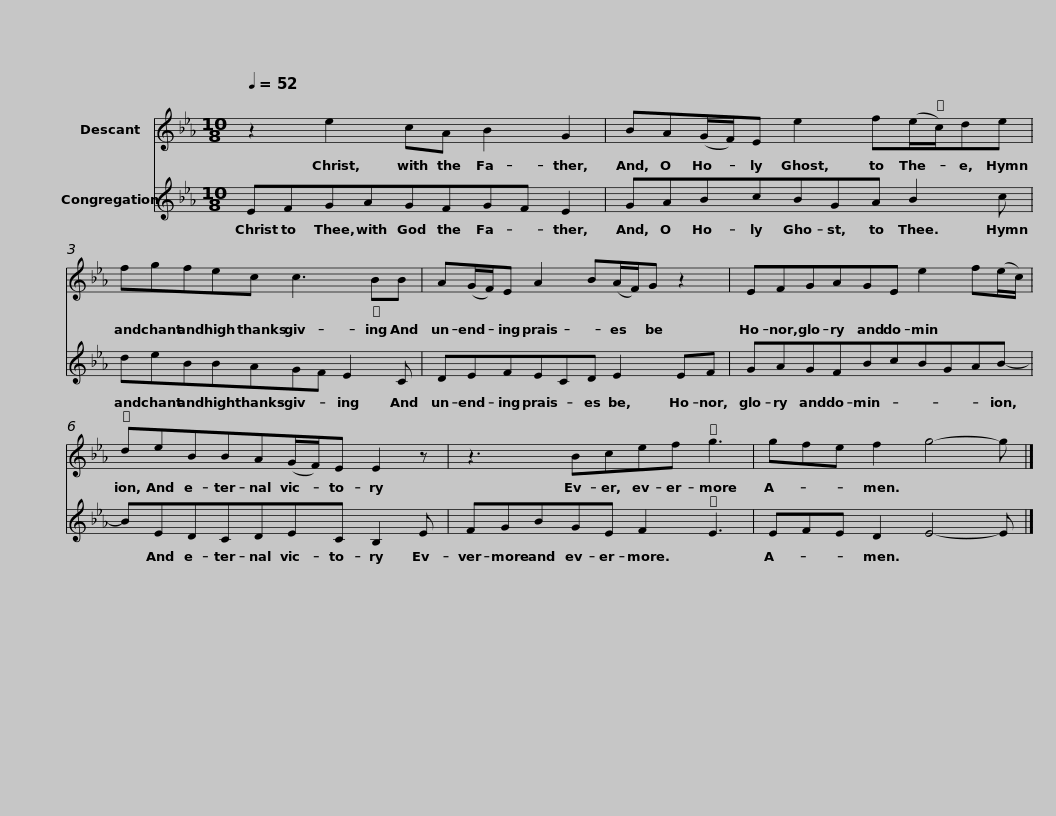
X:1
%%score 1 2
L:1/8
Q:1/4=52
M:10/8
I:linebreak $
K:Eb
V:1 treble
V:2 treble
V:1
 z2 e2 cA B2 G2 | BA(G/F/)E e2 f(e/c/)de |$ fgfec c3 BB | A(G/F/)E A2 B(A/F/)G z2 |$ EFGAGE e2 f(e/c/) | %5
 deBBA(G/F/)E E2 z |$ z3 Bcef g3 | gfe f2 g4- g |] %8
V:2
 EFGAGFGF E2 | GABcBGA B2 c |$ deBBAGF E2 C | DEFECD E2 EF |$ GAGFBcBGAB- | %5
 BEDCDEC B,2 E |$ FGBGE F2 E3 | EFE D2 E4- E |] %8
